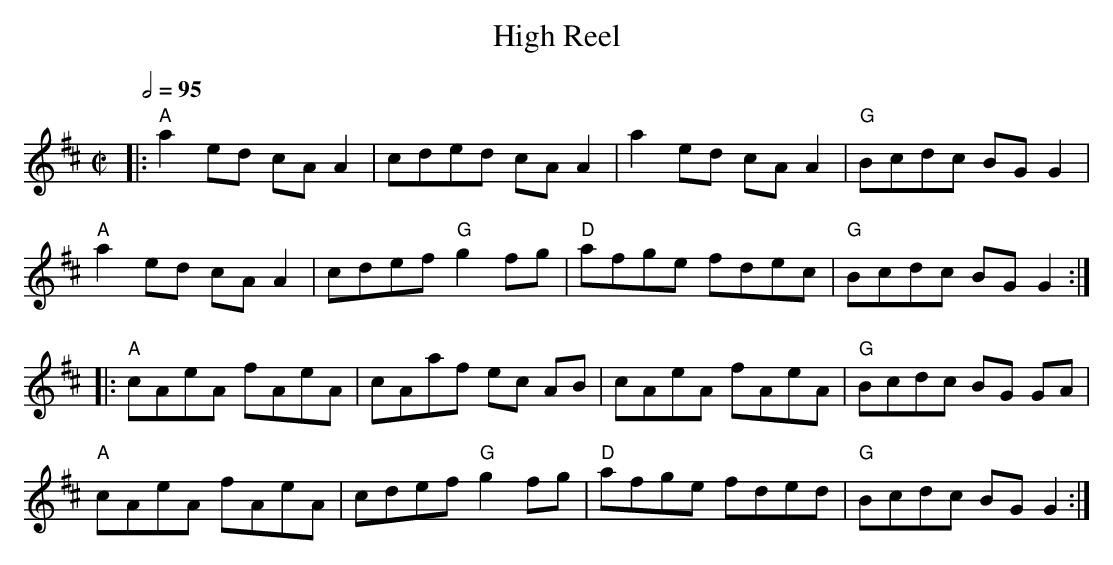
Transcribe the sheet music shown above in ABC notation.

X:1
T: High Reel
M: C|
Q:1/2=95
L: 1/8
K: Amix
|:"A"a2 ed cA A2|cded cA A2|a2 ed cA A2|"G"Bcdc BG G2|
"A"a2 ed cA A2|cdef "G"g2 fg|"D"afge fdec|"G"Bcdc BG G2:|
|:"A"cAeA fAeA|cAaf ec AB|cAeA fAeA|"G"Bcdc BG GA|
"A"cAeA fAeA|cdef "G"g2 fg|"D"afge fded|"G"Bcdc BG G2:|
